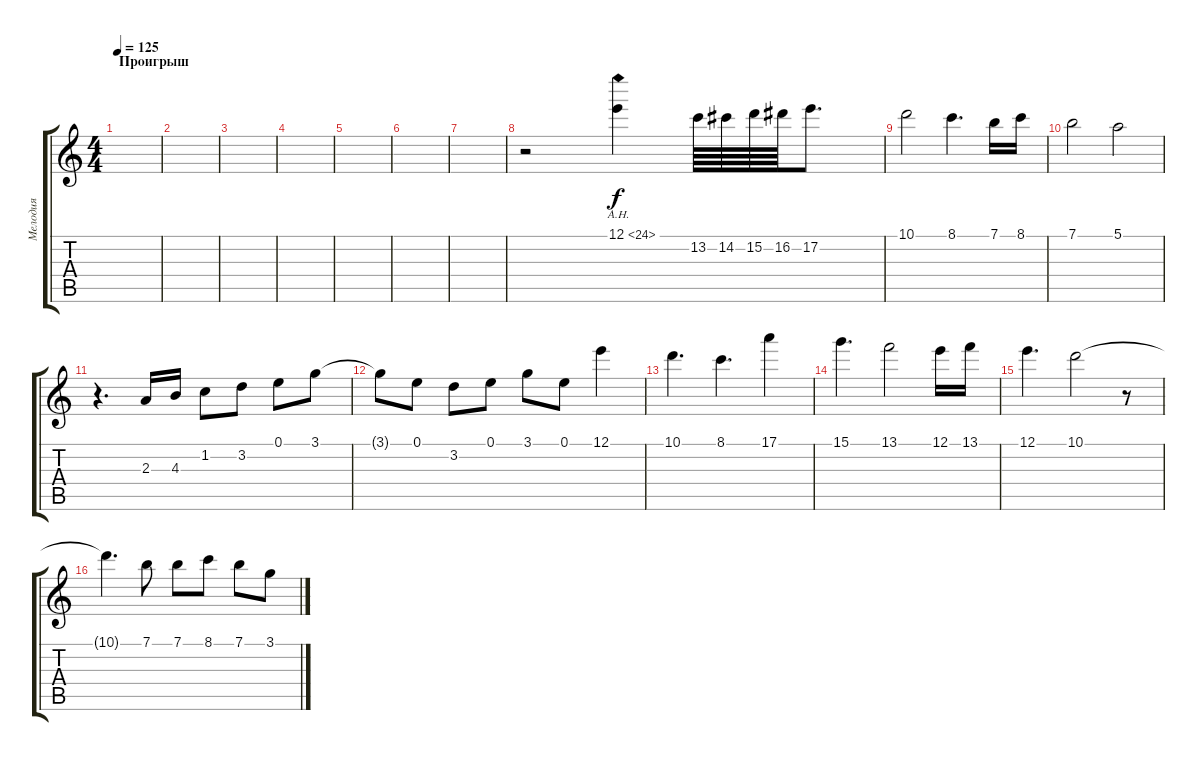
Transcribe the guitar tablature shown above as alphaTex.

\track ("Мелодия" "Мелодия") {instrument electricguitarclean}
\staff {score tabs}
\tuning (E4 B3 G3 D3 A2 E2) {hide}
\ts (4 4)
\section ("" "Проигрыш")
\tempo 125
\clef g2
\ks c
|
|
|
|
|
|
|
r.2 12.1{ah 12}.4{dy f} 13.2.64 14.2.64 15.2.64 16.2.64 17.2.8{d} |
10.1.2 8.1.4{d} 7.1.16 8.1.16 |
7.1.2 5.1.2 |
r.4{d} 2.3.16 4.3.16 1.2.8 3.2.8 0.1.8 3.1.8 |
3.1{t}.8 0.1.8 3.2.8 0.1.8 3.1.8 0.1.8 12.1.4 |
10.1.4{d} 8.1.4{d} 17.1.4 |
15.1.4{d} 13.1.2 12.1.16 13.1.16 |
12.1.4{d} 10.1.2 r.8 |
10.1{t}.4{d} 7.1.8 7.1.8 8.1.8 7.1.8 3.1.8
